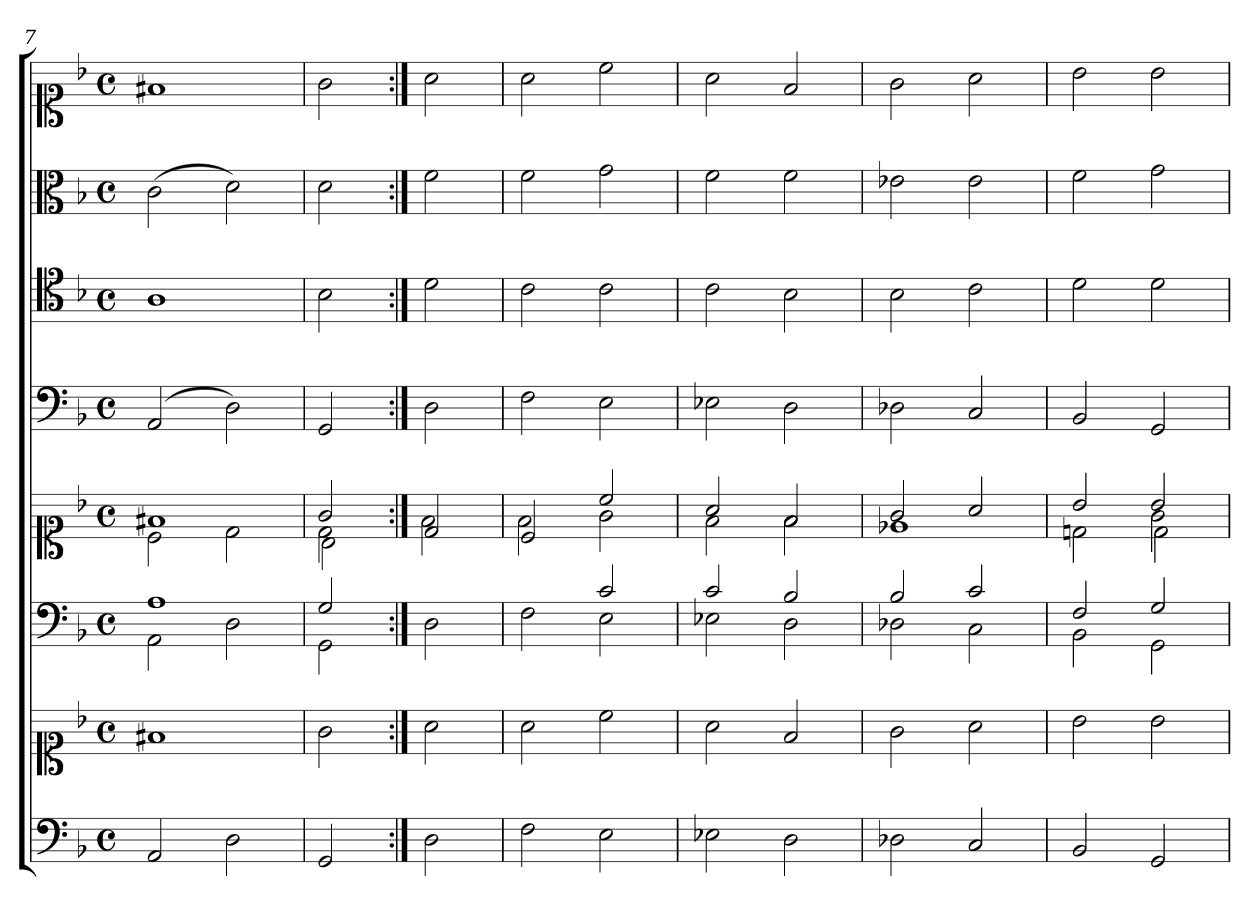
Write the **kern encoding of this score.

**kern	**kern	**kern	**kern	**kern	**kern	**kern	**kern
*part6	*part6	*part5	*part5	*part4	*part3	*part2	*part1
*staff8	*staff7	*staff6	*staff5	*staff4	*staff3	*staff2	*staff1
*clefF4	*clefC1	*clefF4	*clefC1	*clefF4	*clefC4	*clefC3	*clefC1
*k[b-]	*k[b-]	*k[b-]	*k[b-]	*k[b-]	*k[b-]	*k[b-]	*k[b-]
*F:	*F:	*F:	*F:	*F:	*F:	*F:	*F:
*M4/4	*M4/4	*M4/4	*M4/4	*M4/4	*M4/4	*M4/4	*M4/4
*met(c)	*met(c)	*met(c)	*met(c)	*met(c)	*met(c)	*met(c)	*met(c)
=7	=7	=7	=7	=7	=7	=7	=7
*	*	*^	*^	*	*	*	*
2AA	1f#X	1A	2AA	1f#X	2c	(2AA	1A	(2c	1f#X
2D	.	.	2D	.	2d	2D)	.	2d)	.
=	=	=	=	=	=	=	=	=	=
*	*	*	*	*	*^	*	*	*	*
2GG	2g	2G	2GG	2g	2d	2B-\	2GG	2B-	2d	2g
*	*	*v	*v	*	*	*	*	*	*	*
*	*	*	*	*v	*v	*	*	*	*
=8:|!	=8:|!	=8:|!	=8:|!	=8:|!	=8:|!	=8:|!	=8:|!	=8:|!
2D	2a	2D	2d	2f	2D	2d	2f	2a
=9	=9	=9	=9	=9	=9	=9	=9	=9
*	*	*^	*	*	*	*	*	*
2F	2a	2ryy	2F	2c	2f	2F	2c	2f	2a
2E	2cc	2c	2E	2cc	2g	2E	2c	2g	2cc
=10	=10	=10	=10	=10	=10	=10	=10	=10	=10
2E-X	2a	2c	2E-X	2a	2f	2E-X	2c	2f	2a
2D	2f	2B-	2D	2f	2f	2D	2B-	2f	2f
=11	=11	=11	=11	=11	=11	=11	=11	=11	=11
2D-X	2g	2B-	2D-X	2g	1e-X	2D-X	2B-	2e-X	2g
2C	2a	2c	2C	2a	.	2C	2c	2e-	2a
=12	=12	=12	=12	=12	=12	=12	=12	=12	=12
*	*	*	*	*	*^	*	*	*	*
2BB-	2b-	2F	2BB-	2b-	2dn	2ryy	2BB-	2d	2f	2b-
2GG	2b-	2G	2GG	2b-	2g	2d\	2GG	2d	2g	2b-
*	*	*v	*v	*	*	*	*	*	*	*
*	*	*	*v	*v	*v	*	*	*	*
=	=	=	=	=	=	=	=
*-	*-	*-	*-	*-	*-	*-	*-
